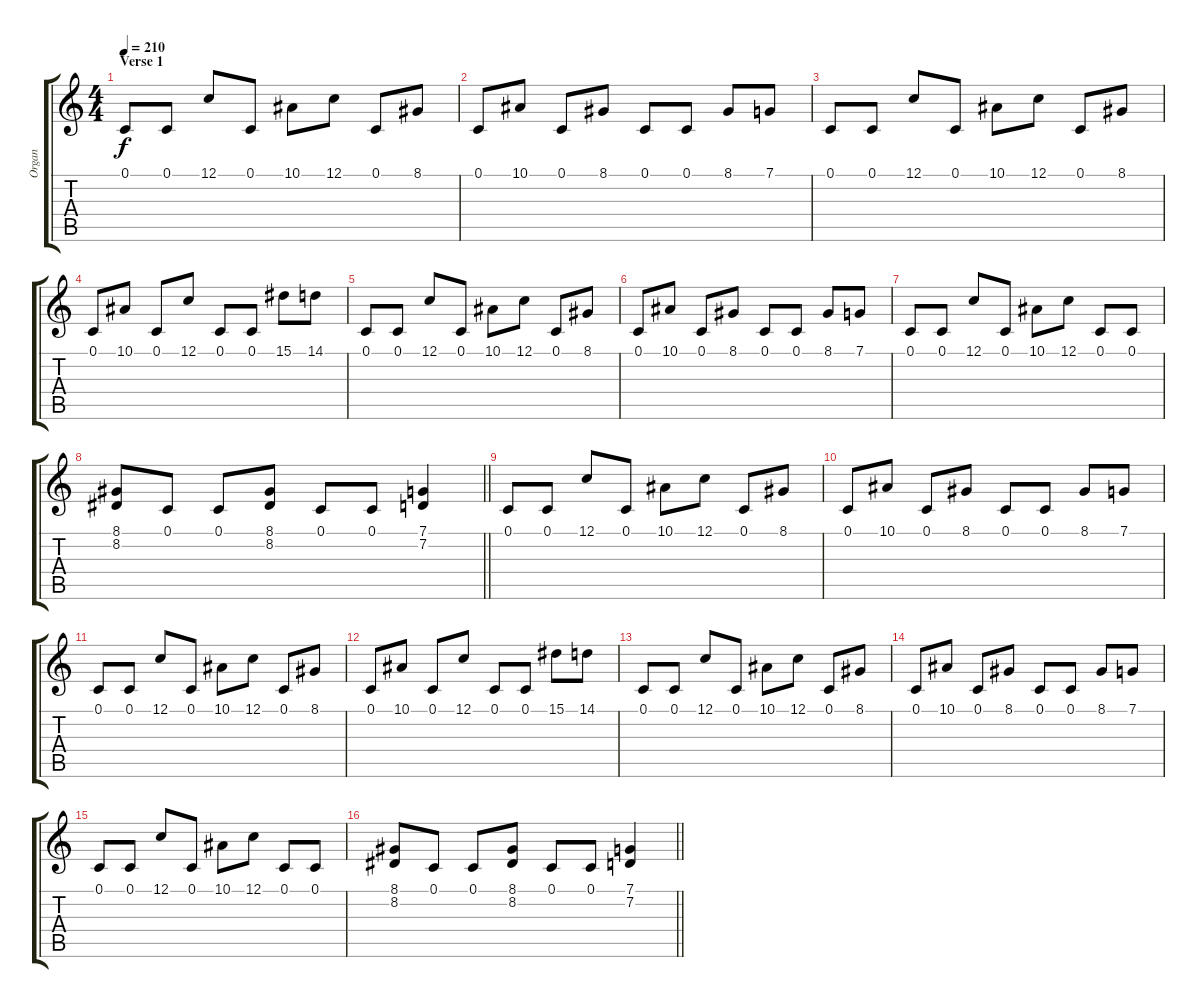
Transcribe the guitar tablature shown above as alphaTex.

\track ("Organ" "Organ") {instrument rockorgan}
\staff {score tabs}
\tuning (C4 G3 Eb3 Bb2 F2 C2) {hide}
\ts (4 4)
\section ("" "Verse 1")
\tempo 210
\clef g2
\ks c
0.1.8{dy f} 0.1.8 12.1.8 0.1.8 10.1.8 12.1.8 0.1.8 8.1.8 |
0.1.8 10.1.8 0.1.8 8.1.8 0.1.8 0.1.8 8.1.8 7.1.8 |
0.1.8 0.1.8 12.1.8 0.1.8 10.1.8 12.1.8 0.1.8 8.1.8 |
0.1.8 10.1.8 0.1.8 12.1.8 0.1.8 0.1.8 15.1.8 14.1.8 |
0.1.8 0.1.8 12.1.8 0.1.8 10.1.8 12.1.8 0.1.8 8.1.8 |
0.1.8 10.1.8 0.1.8 8.1.8 0.1.8 0.1.8 8.1.8 7.1.8 |
0.1.8 0.1.8 12.1.8 0.1.8 10.1.8 12.1.8 0.1.8 0.1.8 |
\barLineRight lightlight
(8.1 8.2).8 0.1.8 0.1.8 (8.1 8.2).8 0.1.8 0.1.8 (7.1 7.2).4 |
0.1.8 0.1.8 12.1.8 0.1.8 10.1.8 12.1.8 0.1.8 8.1.8 |
0.1.8 10.1.8 0.1.8 8.1.8 0.1.8 0.1.8 8.1.8 7.1.8 |
0.1.8 0.1.8 12.1.8 0.1.8 10.1.8 12.1.8 0.1.8 8.1.8 |
0.1.8 10.1.8 0.1.8 12.1.8 0.1.8 0.1.8 15.1.8 14.1.8 |
0.1.8 0.1.8 12.1.8 0.1.8 10.1.8 12.1.8 0.1.8 8.1.8 |
0.1.8 10.1.8 0.1.8 8.1.8 0.1.8 0.1.8 8.1.8 7.1.8 |
0.1.8 0.1.8 12.1.8 0.1.8 10.1.8 12.1.8 0.1.8 0.1.8 |
\barLineRight lightlight
(8.1 8.2).8 0.1.8 0.1.8 (8.1 8.2).8 0.1.8 0.1.8 (7.1 7.2).4
